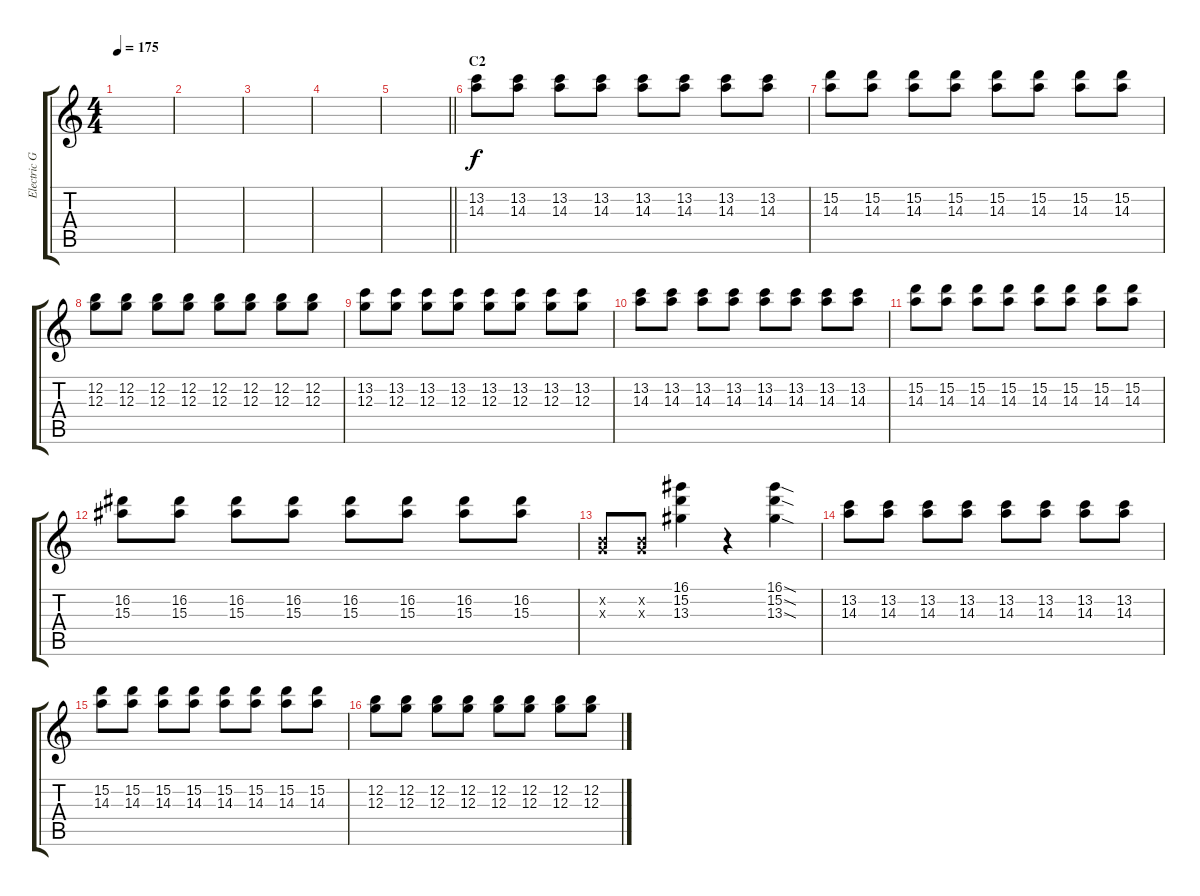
\track ("Electric Guitar III" "Electric G") {instrument distortionguitar}
\staff {score tabs}
\tuning (E4 B3 G3 D3 A2 E2) {hide}
\ts (4 4)
\tempo 175
\clef g2
\ks c
|
|
|
|
\barLineRight lightlight
|
\section ("" "C2")
(13.2 14.3).8 (13.2 14.3).8 (13.2 14.3).8 (13.2 14.3).8 (13.2 14.3).8 (13.2 14.3).8 (13.2 14.3).8 (13.2 14.3).8 |
(15.2 14.3).8 (15.2 14.3).8 (15.2 14.3).8 (15.2 14.3).8 (15.2 14.3).8 (15.2 14.3).8 (15.2 14.3).8 (15.2 14.3).8 |
(12.2 12.3).8 (12.2 12.3).8 (12.2 12.3).8 (12.2 12.3).8 (12.2 12.3).8 (12.2 12.3).8 (12.2 12.3).8 (12.2 12.3).8 |
(13.2 12.3).8 (13.2 12.3).8 (13.2 12.3).8 (13.2 12.3).8 (13.2 12.3).8 (13.2 12.3).8 (13.2 12.3).8 (13.2 12.3).8 |
(13.2 14.3).8 (13.2 14.3).8 (13.2 14.3).8 (13.2 14.3).8 (13.2 14.3).8 (13.2 14.3).8 (13.2 14.3).8 (13.2 14.3).8 |
(15.2 14.3).8 (15.2 14.3).8 (15.2 14.3).8 (15.2 14.3).8 (15.2 14.3).8 (15.2 14.3).8 (15.2 14.3).8 (15.2 14.3).8 |
(16.2 15.3).8 (16.2 15.3).8 (16.2 15.3).8 (16.2 15.3).8 (16.2 15.3).8 (16.2 15.3).8 (16.2 15.3).8 (16.2 15.3).8 |
(0.2{x} 0.3{x}).8 (0.2{x} 0.3{x}).8 (16.1 15.2 13.3).4 r.4 (16.1{sod} 15.2{sod} 13.3{sod}).4 |
(13.2 14.3).8 (13.2 14.3).8 (13.2 14.3).8 (13.2 14.3).8 (13.2 14.3).8 (13.2 14.3).8 (13.2 14.3).8 (13.2 14.3).8 |
(15.2 14.3).8 (15.2 14.3).8 (15.2 14.3).8 (15.2 14.3).8 (15.2 14.3).8 (15.2 14.3).8 (15.2 14.3).8 (15.2 14.3).8 |
(12.2 12.3).8 (12.2 12.3).8 (12.2 12.3).8 (12.2 12.3).8 (12.2 12.3).8 (12.2 12.3).8 (12.2 12.3).8 (12.2 12.3).8
